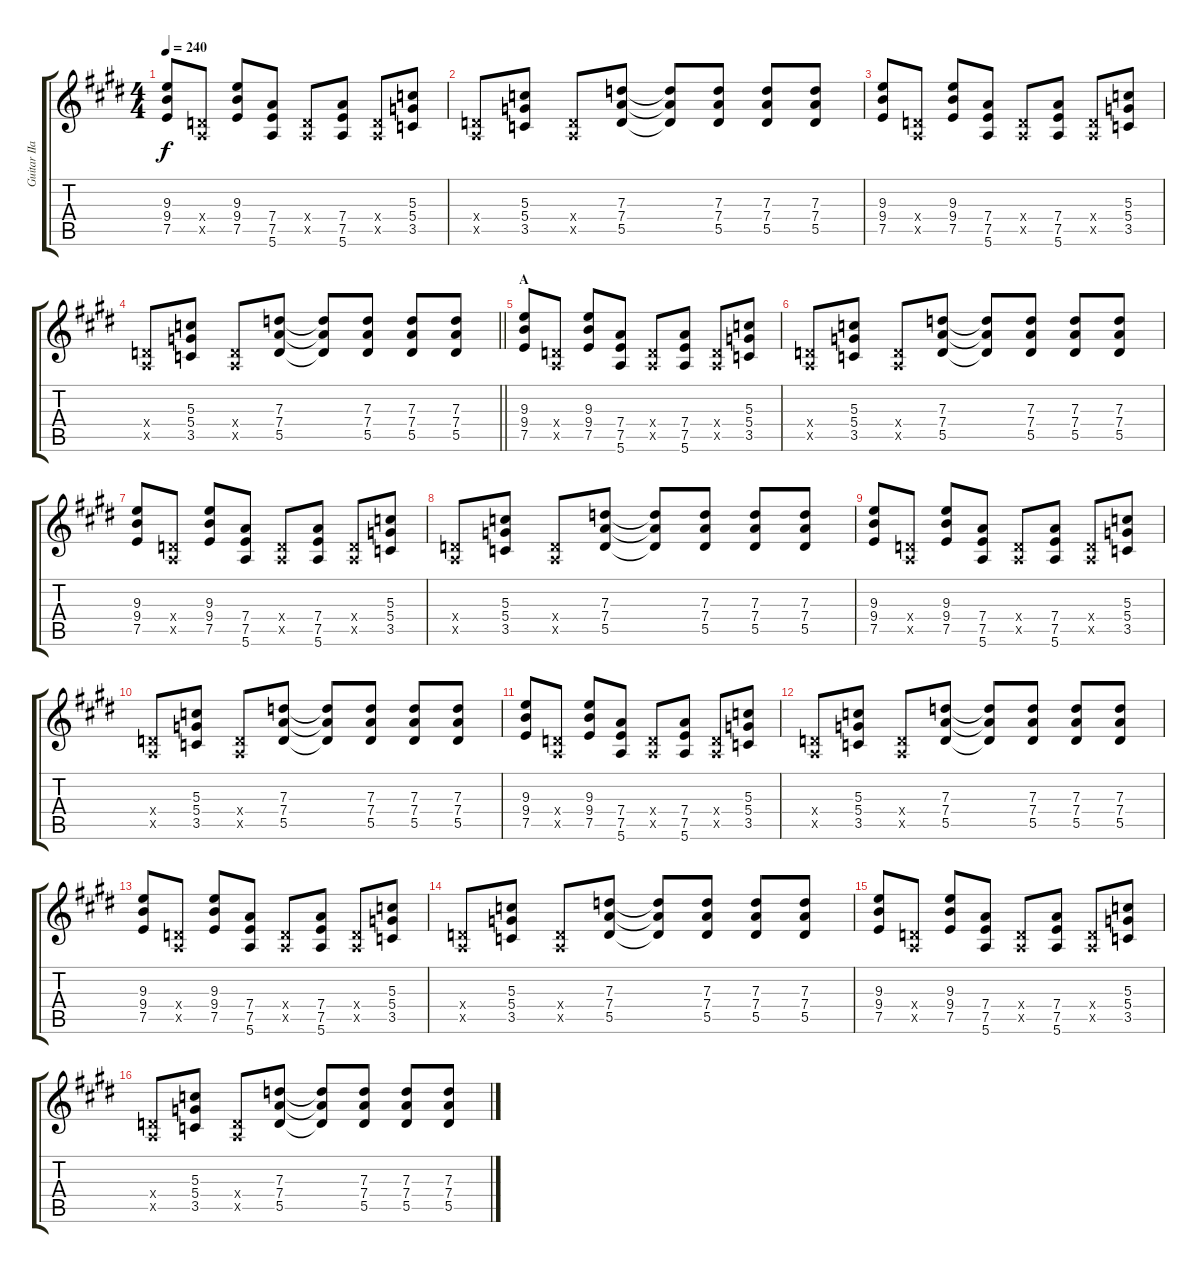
\track ("Guitar IIa (Nakano Azusa)" "Guitar IIa") {instrument distortionguitar}
\staff {score tabs}
\tuning (E4 B3 G3 D3 A2 E2) {hide}
\ts (4 4)
\tempo 240
\clef g2
\ks e
(9.3 9.4 7.5).8{dy f} (0.4{x} 0.5{x}).8 (9.3 9.4 7.5).8 (7.4 7.5 5.6).8 (0.4{x} 0.5{x}).8 (7.4 7.5 5.6).8 (0.4{x} 0.5{x}).8 (5.3 5.4 3.5).8 |
(0.4{x} 0.5{x}).8 (5.3 5.4 3.5).8 (0.4{x} 0.5{x}).8 (7.3 7.4 5.5).8 (7.3{t} 7.4{t} 5.5{t}).8 (7.3 7.4 5.5).8 (7.3 7.4 5.5).8 (7.3 7.4 5.5).8 |
(9.3 9.4 7.5).8 (0.4{x} 0.5{x}).8 (9.3 9.4 7.5).8 (7.4 7.5 5.6).8 (0.4{x} 0.5{x}).8 (7.4 7.5 5.6).8 (0.4{x} 0.5{x}).8 (5.3 5.4 3.5).8 |
\barLineRight lightlight
(0.4{x} 0.5{x}).8 (5.3 5.4 3.5).8 (0.4{x} 0.5{x}).8 (7.3 7.4 5.5).8 (7.3{t} 7.4{t} 5.5{t}).8 (7.3 7.4 5.5).8 (7.3 7.4 5.5).8 (7.3 7.4 5.5).8 |
\section ("" "A")
(9.3 9.4 7.5).8 (0.4{x} 0.5{x}).8 (9.3 9.4 7.5).8 (7.4 7.5 5.6).8 (0.4{x} 0.5{x}).8 (7.4 7.5 5.6).8 (0.4{x} 0.5{x}).8 (5.3 5.4 3.5).8 |
(0.4{x} 0.5{x}).8 (5.3 5.4 3.5).8 (0.4{x} 0.5{x}).8 (7.3 7.4 5.5).8 (7.3{t} 7.4{t} 5.5{t}).8 (7.3 7.4 5.5).8 (7.3 7.4 5.5).8 (7.3 7.4 5.5).8 |
(9.3 9.4 7.5).8 (0.4{x} 0.5{x}).8 (9.3 9.4 7.5).8 (7.4 7.5 5.6).8 (0.4{x} 0.5{x}).8 (7.4 7.5 5.6).8 (0.4{x} 0.5{x}).8 (5.3 5.4 3.5).8 |
(0.4{x} 0.5{x}).8 (5.3 5.4 3.5).8 (0.4{x} 0.5{x}).8 (7.3 7.4 5.5).8 (7.3{t} 7.4{t} 5.5{t}).8 (7.3 7.4 5.5).8 (7.3 7.4 5.5).8 (7.3 7.4 5.5).8 |
(9.3 9.4 7.5).8 (0.4{x} 0.5{x}).8 (9.3 9.4 7.5).8 (7.4 7.5 5.6).8 (0.4{x} 0.5{x}).8 (7.4 7.5 5.6).8 (0.4{x} 0.5{x}).8 (5.3 5.4 3.5).8 |
(0.4{x} 0.5{x}).8 (5.3 5.4 3.5).8 (0.4{x} 0.5{x}).8 (7.3 7.4 5.5).8 (7.3{t} 7.4{t} 5.5{t}).8 (7.3 7.4 5.5).8 (7.3 7.4 5.5).8 (7.3 7.4 5.5).8 |
(9.3 9.4 7.5).8 (0.4{x} 0.5{x}).8 (9.3 9.4 7.5).8 (7.4 7.5 5.6).8 (0.4{x} 0.5{x}).8 (7.4 7.5 5.6).8 (0.4{x} 0.5{x}).8 (5.3 5.4 3.5).8 |
(0.4{x} 0.5{x}).8 (5.3 5.4 3.5).8 (0.4{x} 0.5{x}).8 (7.3 7.4 5.5).8 (7.3{t} 7.4{t} 5.5{t}).8 (7.3 7.4 5.5).8 (7.3 7.4 5.5).8 (7.3 7.4 5.5).8 |
(9.3 9.4 7.5).8 (0.4{x} 0.5{x}).8 (9.3 9.4 7.5).8 (7.4 7.5 5.6).8 (0.4{x} 0.5{x}).8 (7.4 7.5 5.6).8 (0.4{x} 0.5{x}).8 (5.3 5.4 3.5).8 |
(0.4{x} 0.5{x}).8 (5.3 5.4 3.5).8 (0.4{x} 0.5{x}).8 (7.3 7.4 5.5).8 (7.3{t} 7.4{t} 5.5{t}).8 (7.3 7.4 5.5).8 (7.3 7.4 5.5).8 (7.3 7.4 5.5).8 |
(9.3 9.4 7.5).8 (0.4{x} 0.5{x}).8 (9.3 9.4 7.5).8 (7.4 7.5 5.6).8 (0.4{x} 0.5{x}).8 (7.4 7.5 5.6).8 (0.4{x} 0.5{x}).8 (5.3 5.4 3.5).8 |
(0.4{x} 0.5{x}).8 (5.3 5.4 3.5).8 (0.4{x} 0.5{x}).8 (7.3 7.4 5.5).8 (7.3{t} 7.4{t} 5.5{t}).8 (7.3 7.4 5.5).8 (7.3 7.4 5.5).8 (7.3 7.4 5.5).8
